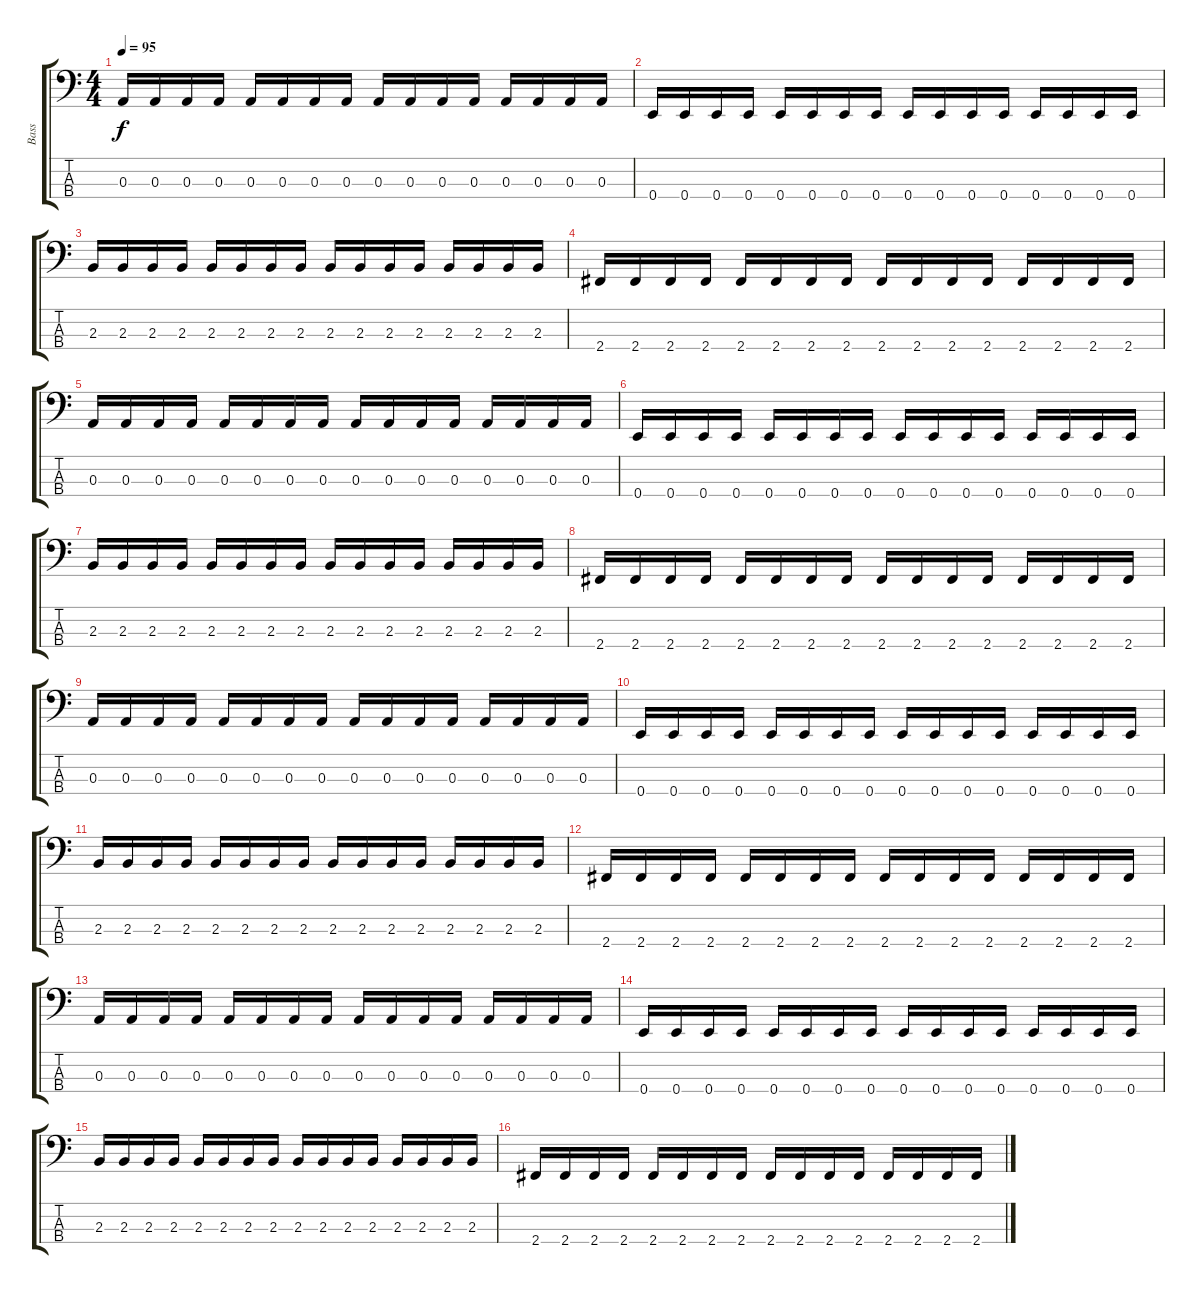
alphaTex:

\track ("Bass" "Bass") {instrument electricbasspick}
\staff {score tabs}
\tuning (G2 D2 A1 E1) {hide}
\ts (4 4)
\tempo 95
\clef f4
\ks c
0.3.16{dy f} 0.3.16 0.3.16 0.3.16 0.3.16 0.3.16 0.3.16 0.3.16 0.3.16 0.3.16 0.3.16 0.3.16 0.3.16 0.3.16 0.3.16 0.3.16 |
0.4.16 0.4.16 0.4.16 0.4.16 0.4.16 0.4.16 0.4.16 0.4.16 0.4.16 0.4.16 0.4.16 0.4.16 0.4.16 0.4.16 0.4.16 0.4.16 |
2.3.16 2.3.16 2.3.16 2.3.16 2.3.16 2.3.16 2.3.16 2.3.16 2.3.16 2.3.16 2.3.16 2.3.16 2.3.16 2.3.16 2.3.16 2.3.16 |
2.4.16 2.4.16 2.4.16 2.4.16 2.4.16 2.4.16 2.4.16 2.4.16 2.4.16 2.4.16 2.4.16 2.4.16 2.4.16 2.4.16 2.4.16 2.4.16 |
0.3.16 0.3.16 0.3.16 0.3.16 0.3.16 0.3.16 0.3.16 0.3.16 0.3.16 0.3.16 0.3.16 0.3.16 0.3.16 0.3.16 0.3.16 0.3.16 |
0.4.16 0.4.16 0.4.16 0.4.16 0.4.16 0.4.16 0.4.16 0.4.16 0.4.16 0.4.16 0.4.16 0.4.16 0.4.16 0.4.16 0.4.16 0.4.16 |
2.3.16 2.3.16 2.3.16 2.3.16 2.3.16 2.3.16 2.3.16 2.3.16 2.3.16 2.3.16 2.3.16 2.3.16 2.3.16 2.3.16 2.3.16 2.3.16 |
2.4.16 2.4.16 2.4.16 2.4.16 2.4.16 2.4.16 2.4.16 2.4.16 2.4.16 2.4.16 2.4.16 2.4.16 2.4.16 2.4.16 2.4.16 2.4.16 |
0.3.16 0.3.16 0.3.16 0.3.16 0.3.16 0.3.16 0.3.16 0.3.16 0.3.16 0.3.16 0.3.16 0.3.16 0.3.16 0.3.16 0.3.16 0.3.16 |
0.4.16 0.4.16 0.4.16 0.4.16 0.4.16 0.4.16 0.4.16 0.4.16 0.4.16 0.4.16 0.4.16 0.4.16 0.4.16 0.4.16 0.4.16 0.4.16 |
2.3.16 2.3.16 2.3.16 2.3.16 2.3.16 2.3.16 2.3.16 2.3.16 2.3.16 2.3.16 2.3.16 2.3.16 2.3.16 2.3.16 2.3.16 2.3.16 |
2.4.16 2.4.16 2.4.16 2.4.16 2.4.16 2.4.16 2.4.16 2.4.16 2.4.16 2.4.16 2.4.16 2.4.16 2.4.16 2.4.16 2.4.16 2.4.16 |
0.3.16 0.3.16 0.3.16 0.3.16 0.3.16 0.3.16 0.3.16 0.3.16 0.3.16 0.3.16 0.3.16 0.3.16 0.3.16 0.3.16 0.3.16 0.3.16 |
0.4.16 0.4.16 0.4.16 0.4.16 0.4.16 0.4.16 0.4.16 0.4.16 0.4.16 0.4.16 0.4.16 0.4.16 0.4.16 0.4.16 0.4.16 0.4.16 |
2.3.16 2.3.16 2.3.16 2.3.16 2.3.16 2.3.16 2.3.16 2.3.16 2.3.16 2.3.16 2.3.16 2.3.16 2.3.16 2.3.16 2.3.16 2.3.16 |
2.4.16 2.4.16 2.4.16 2.4.16 2.4.16 2.4.16 2.4.16 2.4.16 2.4.16 2.4.16 2.4.16 2.4.16 2.4.16 2.4.16 2.4.16 2.4.16
